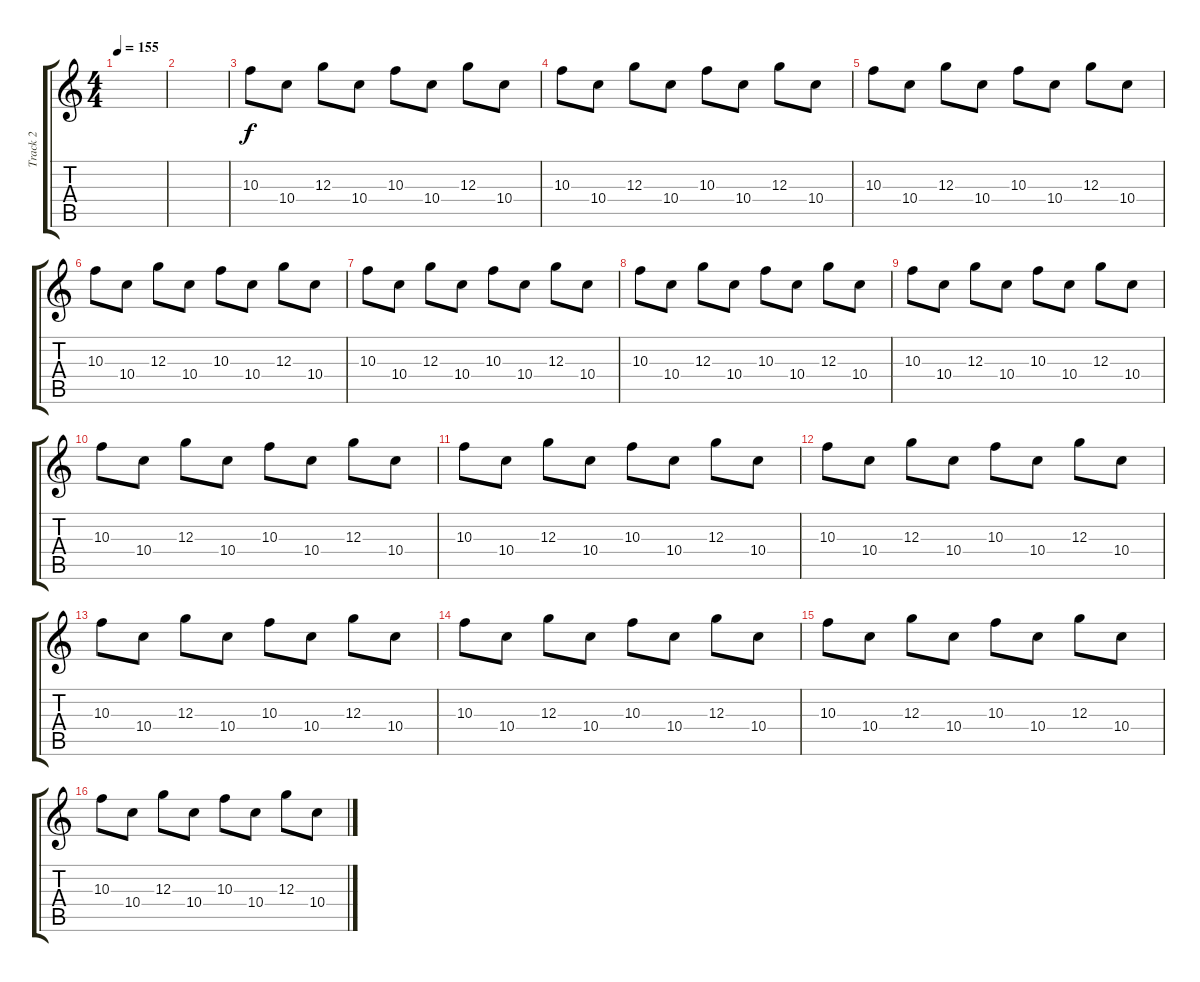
\track ("Track 2" "Track 2") {instrument distortionguitar}
\staff {score tabs}
\tuning (E4 B3 G3 D3 A2 E2) {hide}
\ts (4 4)
\tempo 155
\clef g2
\ks c
|
|
10.3.8 10.4.8 12.3.8 10.4.8 10.3.8 10.4.8 12.3.8 10.4.8 |
10.3.8 10.4.8 12.3.8 10.4.8 10.3.8 10.4.8 12.3.8 10.4.8 |
10.3.8 10.4.8 12.3.8 10.4.8 10.3.8 10.4.8 12.3.8 10.4.8 |
10.3.8 10.4.8 12.3.8 10.4.8 10.3.8 10.4.8 12.3.8 10.4.8 |
10.3.8 10.4.8 12.3.8 10.4.8 10.3.8 10.4.8 12.3.8 10.4.8 |
10.3.8 10.4.8 12.3.8 10.4.8 10.3.8 10.4.8 12.3.8 10.4.8 |
10.3.8 10.4.8 12.3.8 10.4.8 10.3.8 10.4.8 12.3.8 10.4.8 |
10.3.8 10.4.8 12.3.8 10.4.8 10.3.8 10.4.8 12.3.8 10.4.8 |
10.3.8 10.4.8 12.3.8 10.4.8 10.3.8 10.4.8 12.3.8 10.4.8 |
10.3.8 10.4.8 12.3.8 10.4.8 10.3.8 10.4.8 12.3.8 10.4.8 |
10.3.8 10.4.8 12.3.8 10.4.8 10.3.8 10.4.8 12.3.8 10.4.8 |
10.3.8 10.4.8 12.3.8 10.4.8 10.3.8 10.4.8 12.3.8 10.4.8 |
10.3.8 10.4.8 12.3.8 10.4.8 10.3.8 10.4.8 12.3.8 10.4.8 |
10.3.8 10.4.8 12.3.8 10.4.8 10.3.8 10.4.8 12.3.8 10.4.8
